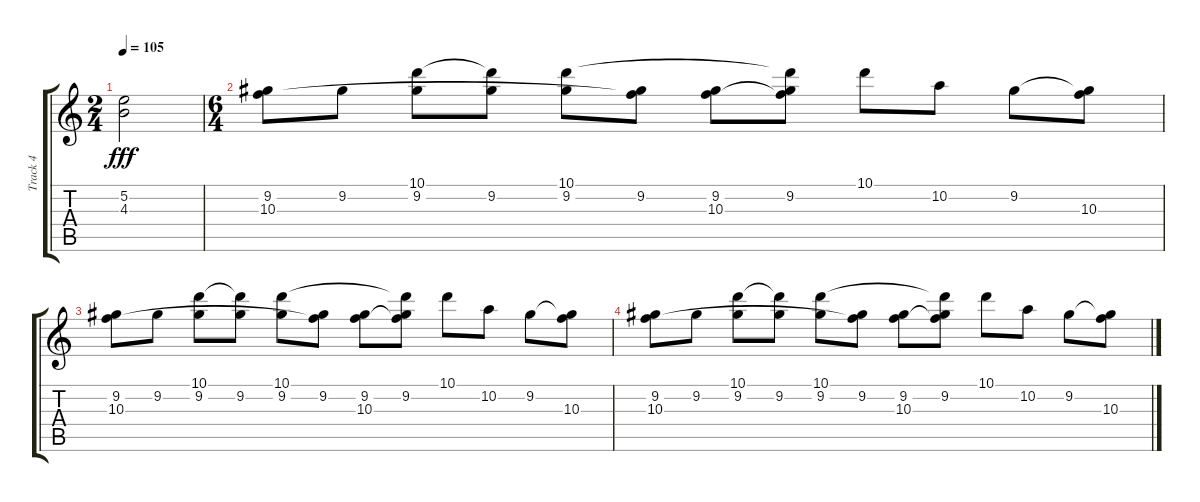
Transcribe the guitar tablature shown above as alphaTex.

\track ("Track 4" "Track 4") {instrument acousticguitarsteel}
\staff {score tabs}
\tuning (E4 B3 G3 D3 A2 E2) {hide}
\ts (2 4)
\tempo 105
\clef g2
\ks c
(5.2 4.3).2{dy fff} |
\ts (6 4)
(9.2 10.3).8{volume 0} 9.2.8 (10.1 9.2).8 (10.1{t} 9.2).8 (10.1 9.2).8 (9.2 10.3{t}).8 (9.2 10.3).8 (10.1{t} 9.2 10.3{t}).8 10.1.8 10.2.8 9.2.8 (9.2{t} 10.3).8 |
(9.2 10.3).8 9.2.8 (10.1 9.2).8 (10.1{t} 9.2).8 (10.1 9.2).8 (9.2 10.3{t}).8 (9.2 10.3).8 (10.1{t} 9.2 10.3{t}).8 10.1.8 10.2.8 9.2.8 (9.2{t} 10.3).8 |
(9.2 10.3).8 9.2.8 (10.1 9.2).8 (10.1{t} 9.2).8 (10.1 9.2).8 (9.2 10.3{t}).8 (9.2 10.3).8 (10.1{t} 9.2 10.3{t}).8 10.1.8 10.2.8 9.2.8 (9.2{t} 10.3).8
